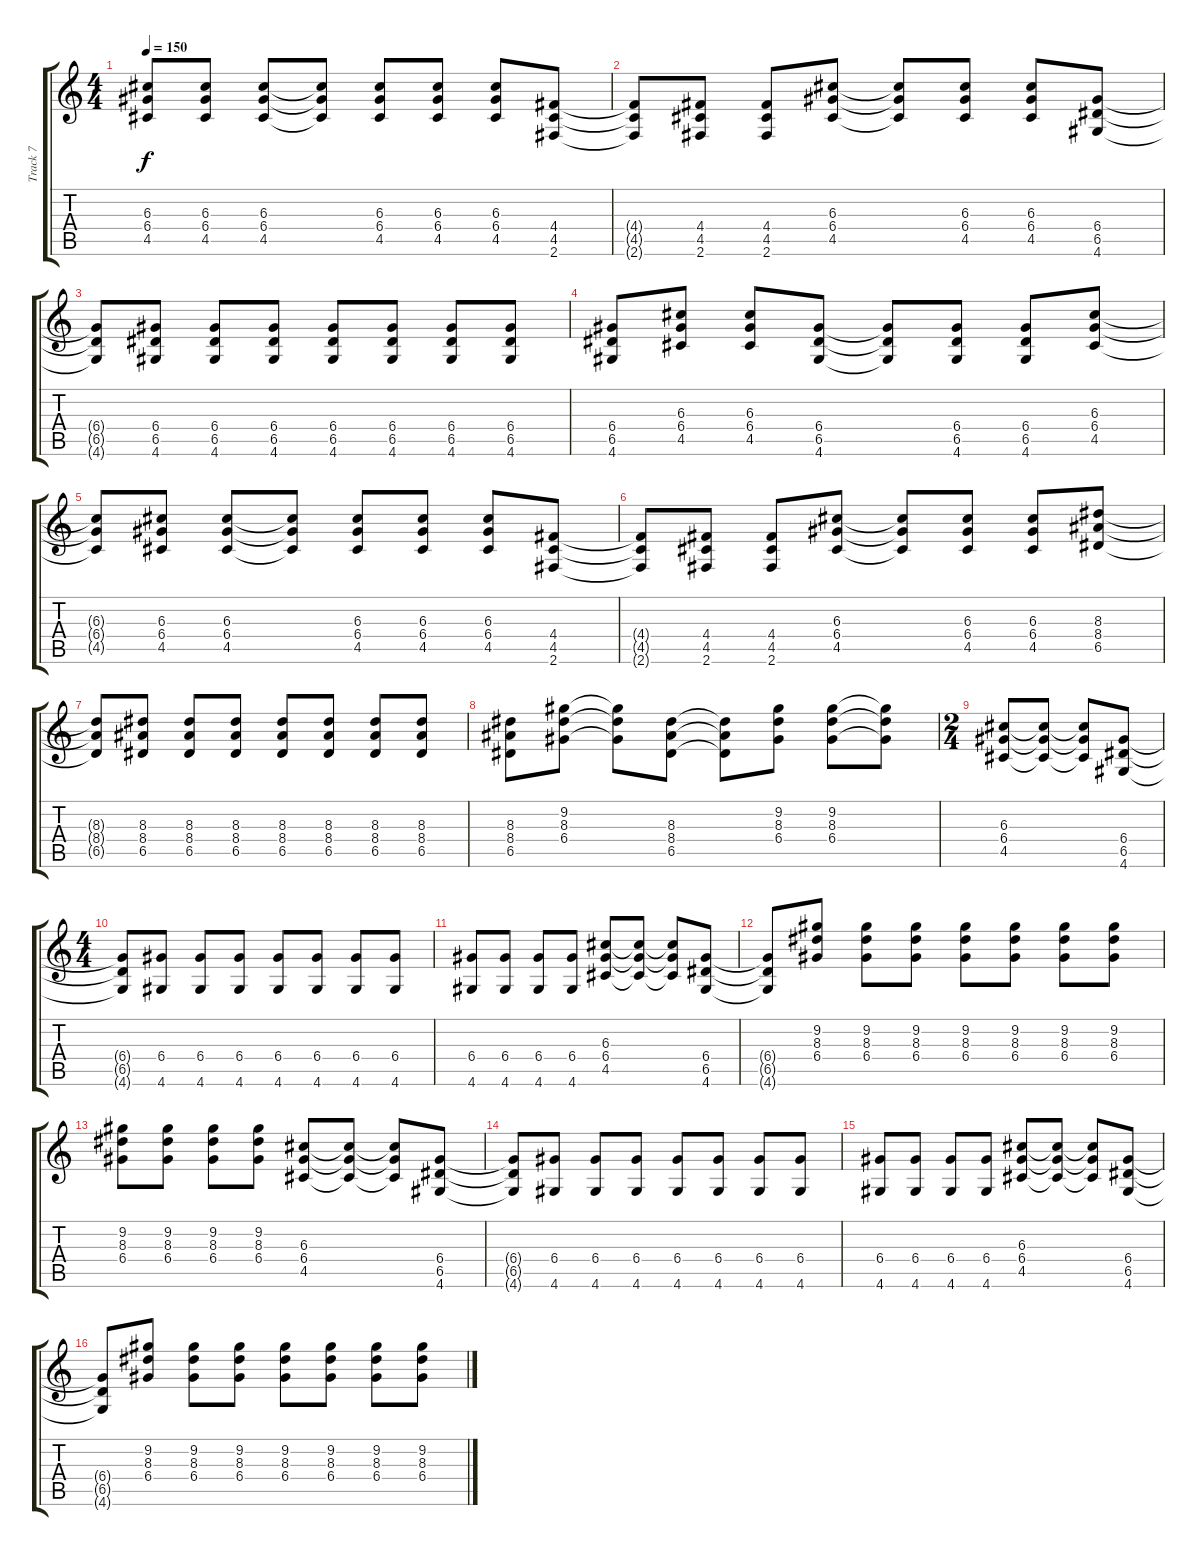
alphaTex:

\track ("Track 7" "Track 7") {instrument distortionguitar}
\staff {score tabs}
\tuning (E4 B3 G3 D3 A2 E2) {hide}
\ts (4 4)
\tempo 150
\clef g2
\ks c
(6.3{t} 6.4{t} 4.5{t}).8{dy f} (6.3 6.4 4.5).8 (6.3 6.4 4.5).8 (6.3{t} 6.4{t} 4.5{t}).8 (6.3 6.4 4.5).8 (6.3 6.4 4.5).8 (6.3 6.4 4.5).8 (4.4 4.5 2.6).8 |
(4.4{t} 4.5{t} 2.6{t}).8 (4.4 4.5 2.6).8 (4.4 4.5 2.6).8 (6.3 6.4 4.5).8 (6.3{t} 6.4{t} 4.5{t}).8 (6.3 6.4 4.5).8 (6.3 6.4 4.5).8 (6.4 6.5 4.6).8 |
(6.4{t} 6.5{t} 4.6{t}).8 (6.4 6.5 4.6).8 (6.4 6.5 4.6).8 (6.4 6.5 4.6).8 (6.4 6.5 4.6).8 (6.4 6.5 4.6).8 (6.4 6.5 4.6).8 (6.4 6.5 4.6).8 |
(6.4 6.5 4.6).8 (6.3 6.4 4.5).8 (6.3 6.4 4.5).8 (6.4 6.5 4.6).8 (6.4{t} 6.5{t} 4.6{t}).8 (6.4 6.5 4.6).8 (6.4 6.5 4.6).8 (6.3 6.4 4.5).8 |
(6.3{t} 6.4{t} 4.5{t}).8 (6.3 6.4 4.5).8 (6.3 6.4 4.5).8 (6.3{t} 6.4{t} 4.5{t}).8 (6.3 6.4 4.5).8 (6.3 6.4 4.5).8 (6.3 6.4 4.5).8 (4.4 4.5 2.6).8 |
(4.4{t} 4.5{t} 2.6{t}).8 (4.4 4.5 2.6).8 (4.4 4.5 2.6).8 (6.3 6.4 4.5).8 (6.3{t} 6.4{t} 4.5{t}).8 (6.3 6.4 4.5).8 (6.3 6.4 4.5).8 (8.3 8.4 6.5).8 |
(8.3{t} 8.4{t} 6.5{t}).8 (8.3 8.4 6.5).8 (8.3 8.4 6.5).8 (8.3 8.4 6.5).8 (8.3 8.4 6.5).8 (8.3 8.4 6.5).8 (8.3 8.4 6.5).8 (8.3 8.4 6.5).8 |
(8.3 8.4 6.5).8 (9.2 8.3 6.4).8 (9.2{t} 8.3{t} 6.4{t}).8 (8.3 8.4 6.5).8 (8.3{t} 8.4{t} 6.5{t}).8 (9.2 8.3 6.4).8 (9.2 8.3 6.4).8 (9.2{t} 8.3{t} 6.4{t}).8 |
\ts (2 4)
(6.3 6.4 4.5).8 (6.3{t} 6.4{t} 4.5{t}).8 (6.3{t} 6.4{t} 4.5{t}).8 (6.4 6.5 4.6).8 |
\ts (4 4)
(6.4{t} 6.5{t} 4.6{t}).8 (6.4 4.6).8 (6.4 4.6).8 (6.4 4.6).8 (6.4 4.6).8 (6.4 4.6).8 (6.4 4.6).8 (6.4 4.6).8 |
(6.4 4.6).8 (6.4 4.6).8 (6.4 4.6).8 (6.4 4.6).8 (6.3 6.4 4.5).8 (6.3{t} 6.4{t} 4.5{t}).8 (6.3{t} 6.4{t} 4.5{t}).8 (6.4 6.5 4.6).8 |
(6.4{t} 6.5{t} 4.6{t}).8 (9.2 8.3 6.4).8 (9.2 8.3 6.4).8 (9.2 8.3 6.4).8 (9.2 8.3 6.4).8 (9.2 8.3 6.4).8 (9.2 8.3 6.4).8 (9.2 8.3 6.4).8 |
(9.2 8.3 6.4).8 (9.2 8.3 6.4).8 (9.2 8.3 6.4).8 (9.2 8.3 6.4).8 (6.3 6.4 4.5).8 (6.3{t} 6.4{t} 4.5{t}).8 (6.3{t} 6.4{t} 4.5{t}).8 (6.4 6.5 4.6).8 |
(6.4{t} 6.5{t} 4.6{t}).8 (6.4 4.6).8 (6.4 4.6).8 (6.4 4.6).8 (6.4 4.6).8 (6.4 4.6).8 (6.4 4.6).8 (6.4 4.6).8 |
(6.4 4.6).8 (6.4 4.6).8 (6.4 4.6).8 (6.4 4.6).8 (6.3 6.4 4.5).8 (6.3{t} 6.4{t} 4.5{t}).8 (6.3{t} 6.4{t} 4.5{t}).8 (6.4 6.5 4.6).8 |
(6.4{t} 6.5{t} 4.6{t}).8 (9.2 8.3 6.4).8 (9.2 8.3 6.4).8 (9.2 8.3 6.4).8 (9.2 8.3 6.4).8 (9.2 8.3 6.4).8 (9.2 8.3 6.4).8 (9.2 8.3 6.4).8
